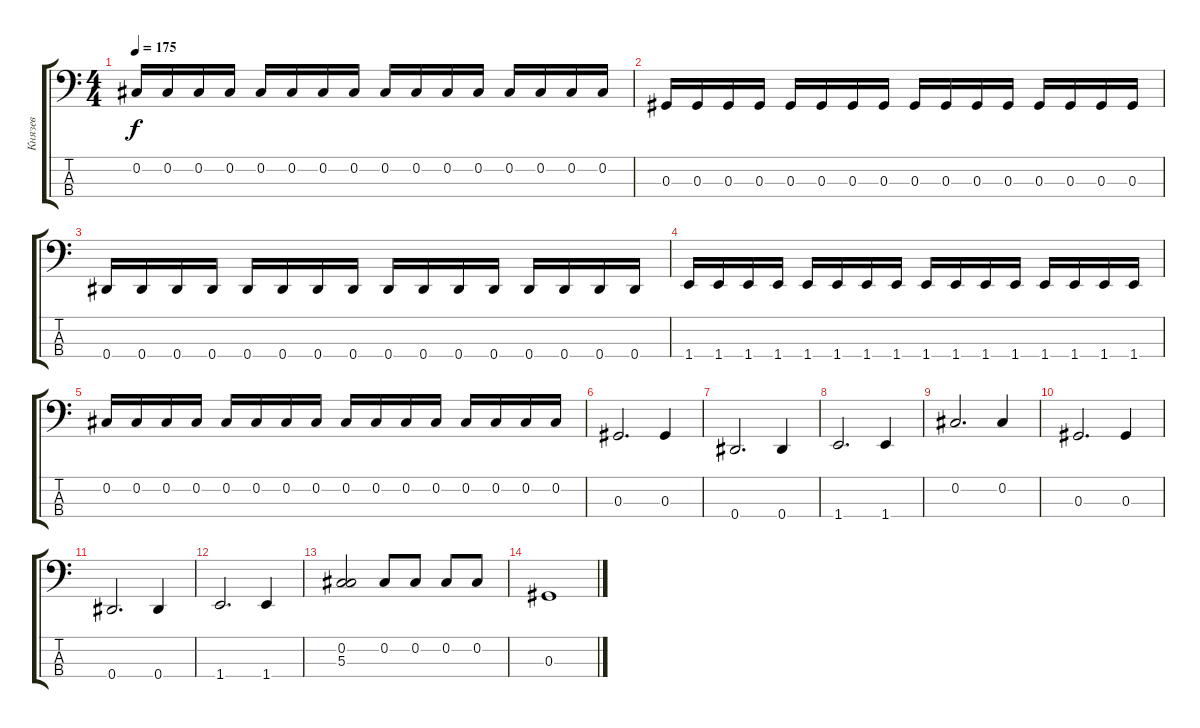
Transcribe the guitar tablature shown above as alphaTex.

\track ("Князев" "Князев") {instrument electricbassfinger}
\staff {score tabs}
\tuning (Gb2 Db2 Ab1 Eb1) {hide}
\ts (4 4)
\tempo 175
\clef f4
\ks c
0.2.16{dy f} 0.2.16 0.2.16 0.2.16 0.2.16 0.2.16 0.2.16 0.2.16 0.2.16 0.2.16 0.2.16 0.2.16 0.2.16 0.2.16 0.2.16 0.2.16 |
0.3.16 0.3.16 0.3.16 0.3.16 0.3.16 0.3.16 0.3.16 0.3.16 0.3.16 0.3.16 0.3.16 0.3.16 0.3.16 0.3.16 0.3.16 0.3.16 |
0.4.16 0.4.16 0.4.16 0.4.16 0.4.16 0.4.16 0.4.16 0.4.16 0.4.16 0.4.16 0.4.16 0.4.16 0.4.16 0.4.16 0.4.16 0.4.16 |
1.4.16 1.4.16 1.4.16 1.4.16 1.4.16 1.4.16 1.4.16 1.4.16 1.4.16 1.4.16 1.4.16 1.4.16 1.4.16 1.4.16 1.4.16 1.4.16 |
0.2.16 0.2.16 0.2.16 0.2.16 0.2.16 0.2.16 0.2.16 0.2.16 0.2.16 0.2.16 0.2.16 0.2.16 0.2.16 0.2.16 0.2.16 0.2.16 |
0.3.2{d} 0.3.4 |
0.4.2{d} 0.4.4 |
1.4.2{d} 1.4.4 |
0.2.2{d} 0.2.4 |
0.3.2{d} 0.3.4 |
0.4.2{d} 0.4.4 |
1.4.2{d} 1.4.4 |
(0.2 5.3).2 0.2.8 0.2.8 0.2.8 0.2.8 |
0.3.1
